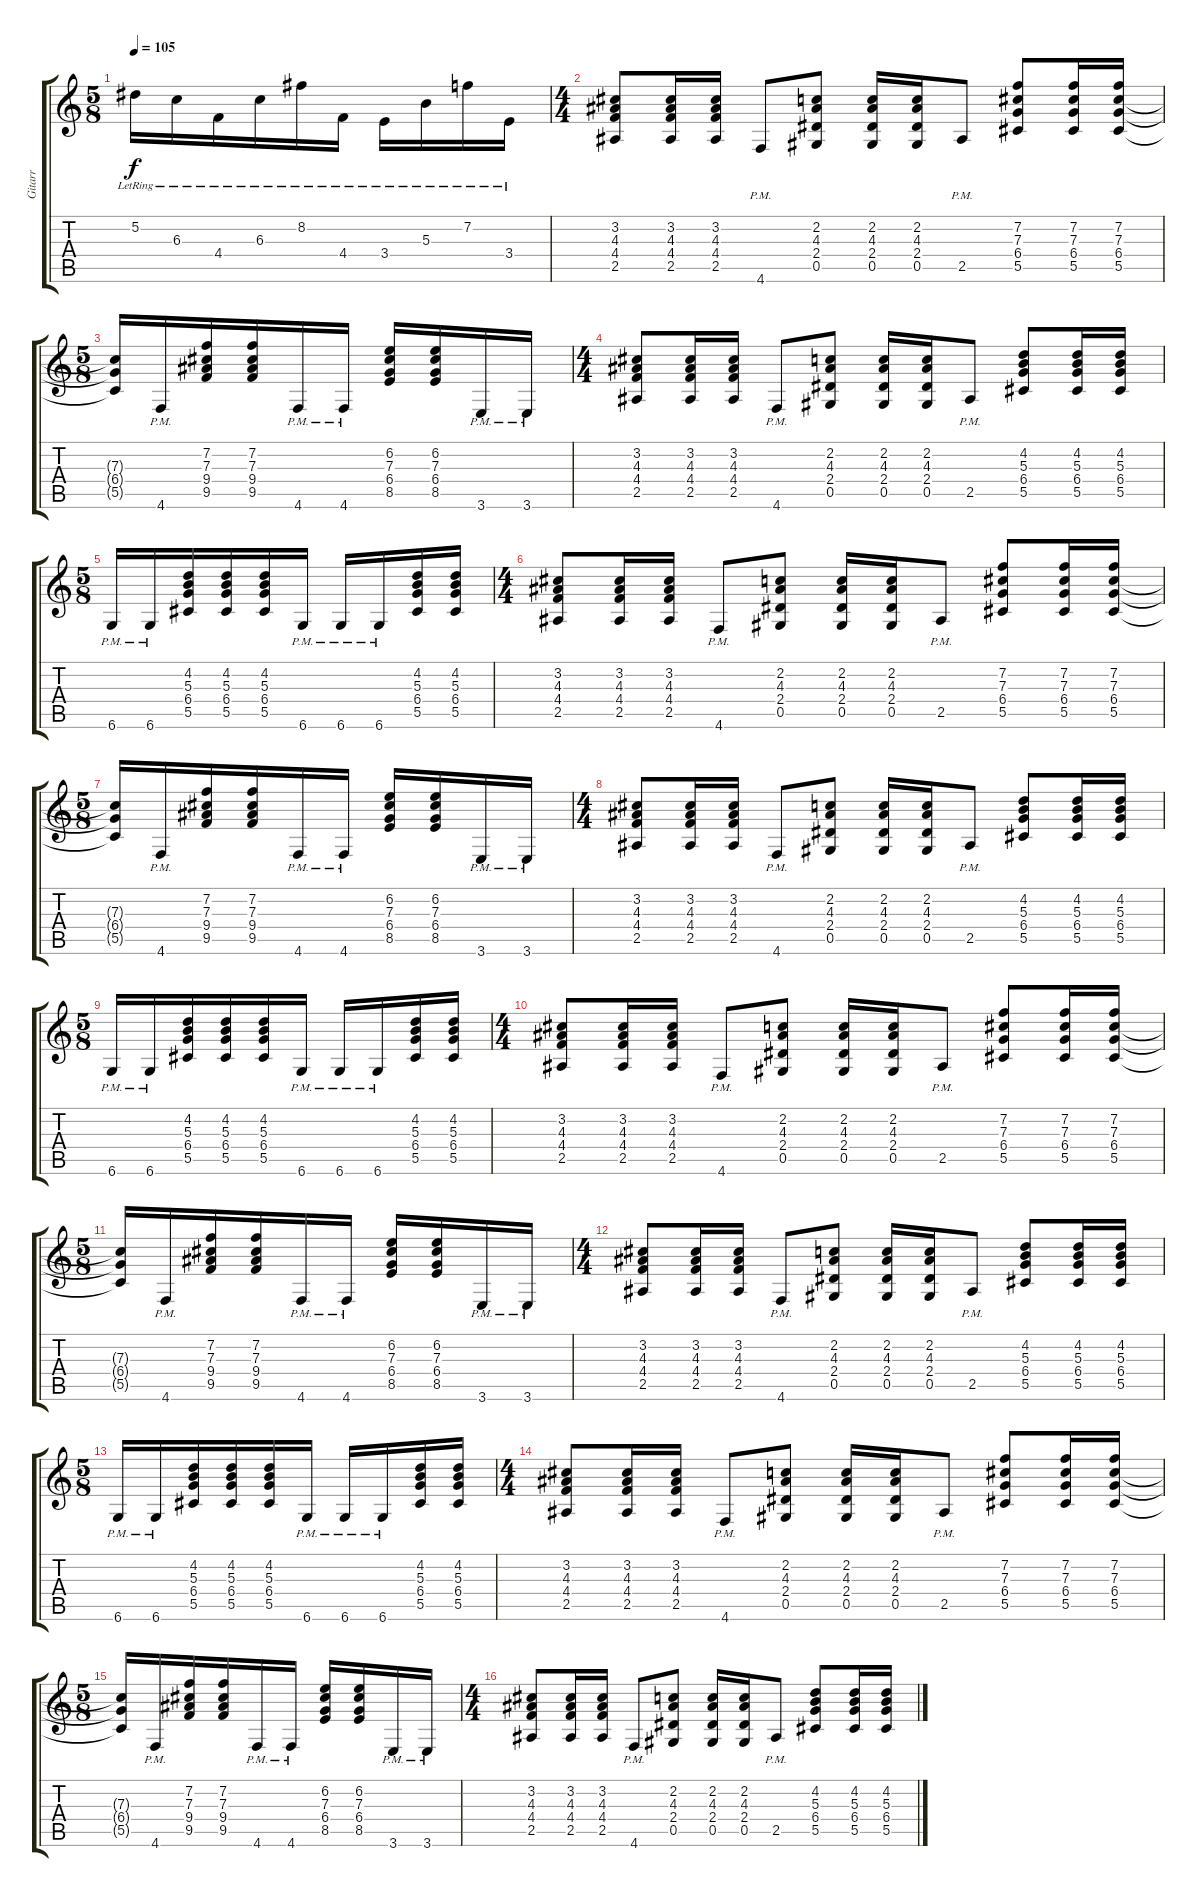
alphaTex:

\track ("Gitarr" "Gitarr") {instrument overdrivenguitar}
\staff {score tabs}
\tuning (Eb4 Bb3 Gb3 Db3 Ab2 Db2) {hide}
\ts (5 8)
\tempo 105
\clef g2
\ks c
5.2{lr}.16{dy f} 6.3{lr}.16 4.4{lr}.16 6.3{lr}.16 8.2{lr}.16 4.4{lr}.16 3.4{lr}.16 5.3{lr}.16 7.2{lr}.16 3.4{lr}.16 |
\ts (4 4)
(3.2 4.3 4.4 2.5).8{instrument overdrivenguitar} (3.2 4.3 4.4 2.5).16 (3.2 4.3 4.4 2.5).16 4.6{pm}.8 (2.2 4.3 2.4 0.5).8 (2.2 4.3 2.4 0.5).16 (2.2 4.3 2.4 0.5).16 2.5{pm}.8 (7.2 7.3 6.4 5.5).8 (7.2 7.3 6.4 5.5).16 (7.2 7.3 6.4 5.5).16 |
\ts (5 8)
(7.3{t} 6.4{t} 5.5{t}).16 4.6{pm}.16 (7.2 7.3 9.4 9.5).16 (7.2 7.3 9.4 9.5).16 4.6{pm}.16 4.6{pm}.16 (6.2 7.3 6.4 8.5).16 (6.2 7.3 6.4 8.5).16 3.6{pm}.16 3.6{pm}.16 |
\ts (4 4)
(3.2 4.3 4.4 2.5).8 (3.2 4.3 4.4 2.5).16 (3.2 4.3 4.4 2.5).16 4.6{pm}.8 (2.2 4.3 2.4 0.5).8 (2.2 4.3 2.4 0.5).16 (2.2 4.3 2.4 0.5).16 2.5{pm}.8 (4.2 5.3 6.4 5.5).8 (4.2 5.3 6.4 5.5).16 (4.2 5.3 6.4 5.5).16 |
\ts (5 8)
6.6{pm}.16 6.6{pm}.16 (4.2 5.3 6.4 5.5).16 (4.2 5.3 6.4 5.5).16 (4.2 5.3 6.4 5.5).16 6.6{pm}.16 6.6{pm}.16 6.6{pm}.16 (4.2 5.3 6.4 5.5).16 (4.2 5.3 6.4 5.5).16 |
\ts (4 4)
(3.2 4.3 4.4 2.5).8 (3.2 4.3 4.4 2.5).16 (3.2 4.3 4.4 2.5).16 4.6{pm}.8 (2.2 4.3 2.4 0.5).8 (2.2 4.3 2.4 0.5).16 (2.2 4.3 2.4 0.5).16 2.5{pm}.8 (7.2 7.3 6.4 5.5).8 (7.2 7.3 6.4 5.5).16 (7.2 7.3 6.4 5.5).16 |
\ts (5 8)
(7.3{t} 6.4{t} 5.5{t}).16 4.6{pm}.16 (7.2 7.3 9.4 9.5).16 (7.2 7.3 9.4 9.5).16 4.6{pm}.16 4.6{pm}.16 (6.2 7.3 6.4 8.5).16 (6.2 7.3 6.4 8.5).16 3.6{pm}.16 3.6{pm}.16 |
\ts (4 4)
(3.2 4.3 4.4 2.5).8 (3.2 4.3 4.4 2.5).16 (3.2 4.3 4.4 2.5).16 4.6{pm}.8 (2.2 4.3 2.4 0.5).8 (2.2 4.3 2.4 0.5).16 (2.2 4.3 2.4 0.5).16 2.5{pm}.8 (4.2 5.3 6.4 5.5).8 (4.2 5.3 6.4 5.5).16 (4.2 5.3 6.4 5.5).16 |
\ts (5 8)
6.6{pm}.16 6.6{pm}.16 (4.2 5.3 6.4 5.5).16 (4.2 5.3 6.4 5.5).16 (4.2 5.3 6.4 5.5).16 6.6{pm}.16 6.6{pm}.16 6.6{pm}.16 (4.2 5.3 6.4 5.5).16 (4.2 5.3 6.4 5.5).16 |
\ts (4 4)
(3.2 4.3 4.4 2.5).8 (3.2 4.3 4.4 2.5).16 (3.2 4.3 4.4 2.5).16 4.6{pm}.8 (2.2 4.3 2.4 0.5).8 (2.2 4.3 2.4 0.5).16 (2.2 4.3 2.4 0.5).16 2.5{pm}.8 (7.2 7.3 6.4 5.5).8 (7.2 7.3 6.4 5.5).16 (7.2 7.3 6.4 5.5).16 |
\ts (5 8)
(7.3{t} 6.4{t} 5.5{t}).16 4.6{pm}.16 (7.2 7.3 9.4 9.5).16 (7.2 7.3 9.4 9.5).16 4.6{pm}.16 4.6{pm}.16 (6.2 7.3 6.4 8.5).16 (6.2 7.3 6.4 8.5).16 3.6{pm}.16 3.6{pm}.16 |
\ts (4 4)
(3.2 4.3 4.4 2.5).8 (3.2 4.3 4.4 2.5).16 (3.2 4.3 4.4 2.5).16 4.6{pm}.8 (2.2 4.3 2.4 0.5).8 (2.2 4.3 2.4 0.5).16 (2.2 4.3 2.4 0.5).16 2.5{pm}.8 (4.2 5.3 6.4 5.5).8 (4.2 5.3 6.4 5.5).16 (4.2 5.3 6.4 5.5).16 |
\ts (5 8)
6.6{pm}.16 6.6{pm}.16 (4.2 5.3 6.4 5.5).16 (4.2 5.3 6.4 5.5).16 (4.2 5.3 6.4 5.5).16 6.6{pm}.16 6.6{pm}.16 6.6{pm}.16 (4.2 5.3 6.4 5.5).16 (4.2 5.3 6.4 5.5).16 |
\ts (4 4)
(3.2 4.3 4.4 2.5).8 (3.2 4.3 4.4 2.5).16 (3.2 4.3 4.4 2.5).16 4.6{pm}.8 (2.2 4.3 2.4 0.5).8 (2.2 4.3 2.4 0.5).16 (2.2 4.3 2.4 0.5).16 2.5{pm}.8 (7.2 7.3 6.4 5.5).8 (7.2 7.3 6.4 5.5).16 (7.2 7.3 6.4 5.5).16 |
\ts (5 8)
(7.3{t} 6.4{t} 5.5{t}).16 4.6{pm}.16 (7.2 7.3 9.4 9.5).16 (7.2 7.3 9.4 9.5).16 4.6{pm}.16 4.6{pm}.16 (6.2 7.3 6.4 8.5).16 (6.2 7.3 6.4 8.5).16 3.6{pm}.16 3.6{pm}.16 |
\ts (4 4)
(3.2 4.3 4.4 2.5).8 (3.2 4.3 4.4 2.5).16 (3.2 4.3 4.4 2.5).16 4.6{pm}.8 (2.2 4.3 2.4 0.5).8 (2.2 4.3 2.4 0.5).16 (2.2 4.3 2.4 0.5).16 2.5{pm}.8 (4.2 5.3 6.4 5.5).8 (4.2 5.3 6.4 5.5).16 (4.2 5.3 6.4 5.5).16
